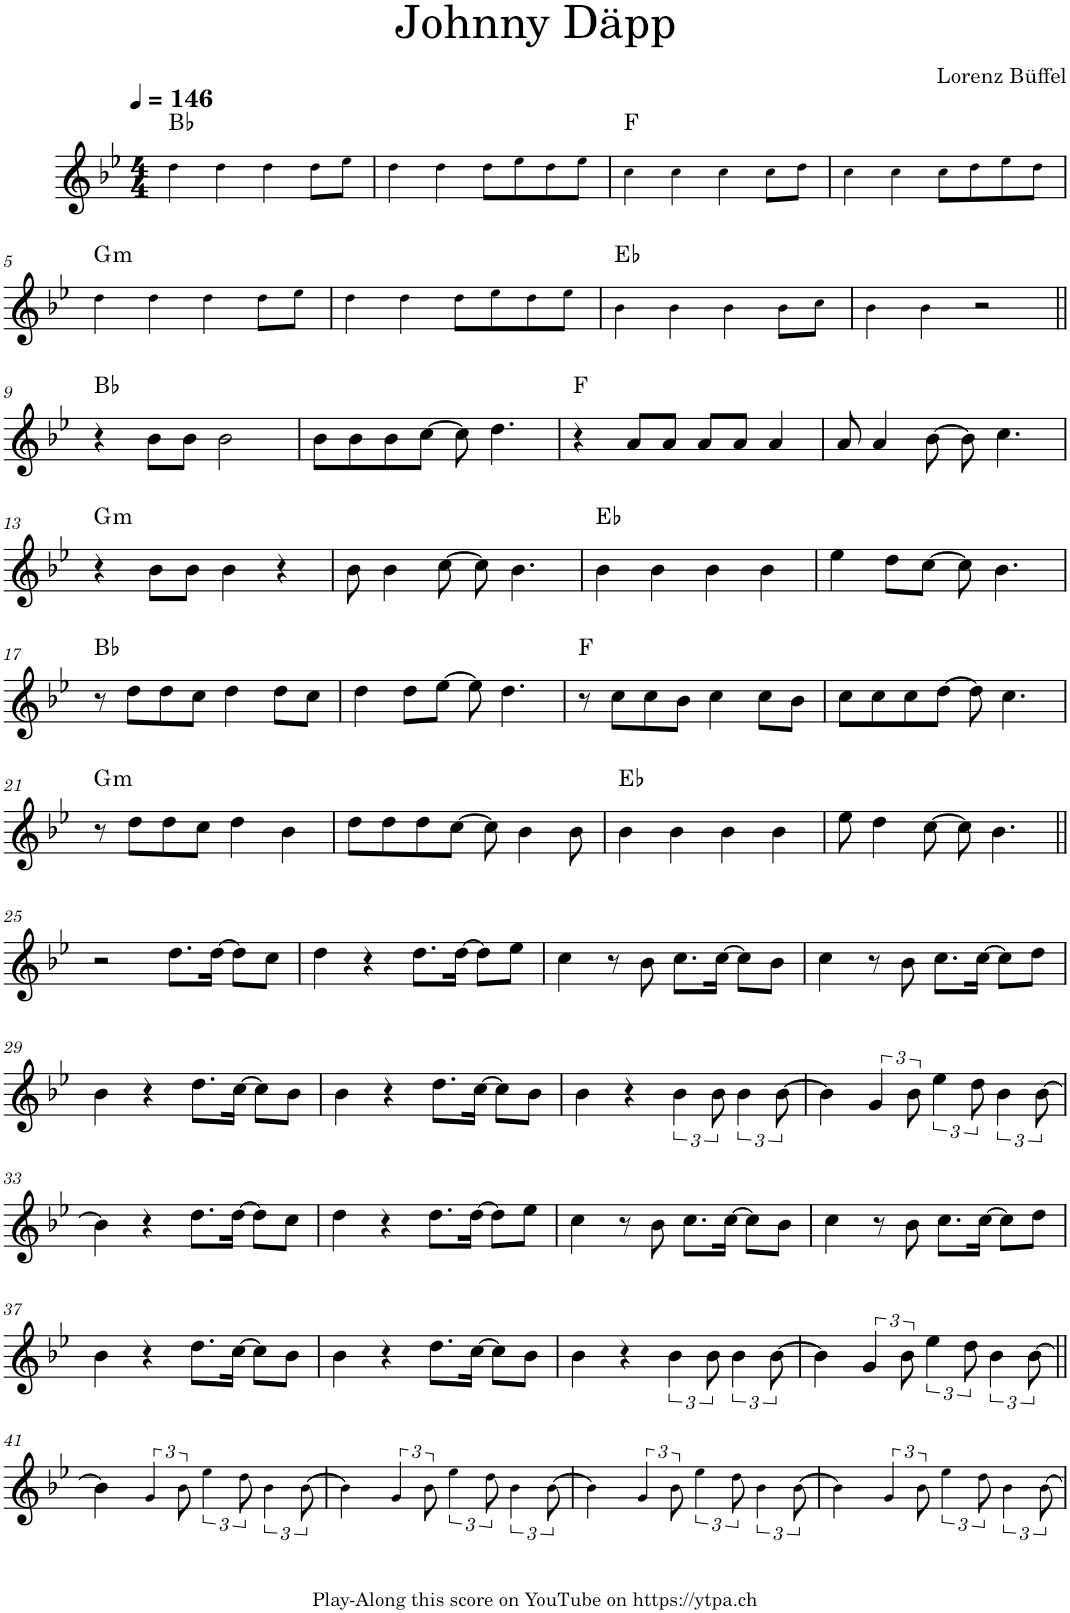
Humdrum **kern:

**kern	**harte
*part1	*part1
*staff1	*
*I"Piano	*
*I'Pno.	*
*clefG2	*
*k[b-e-]	*
*M4/4	*
*MM146	*
=1	=1
4dd!\	Bb:maj
4dd!\	.
4dd!\	.
8dd!\L	.
8ee-!\J	.
=2	=2
4dd!\	.
4dd!\	.
8dd!\L	.
8ee-!\	.
8dd!\	.
8ee-!\J	.
=3	=3
4cc!\	F:maj
4cc!\	.
4cc!\	.
8cc!\L	.
8dd!\J	.
=4	=4
4cc!\	.
4cc!\	.
8cc!\L	.
8dd!\	.
8ee-!\	.
8dd!\J	.
!!LO:LB:g=z
=5	=5
!	!LO:H:kt=m
4dd!\	G:min
4dd!\	.
4dd!\	.
8dd!\L	.
8ee-!\J	.
=6	=6
4dd!\	.
4dd!\	.
8dd!\L	.
8ee-!\	.
8dd!\	.
8ee-!\J	.
=7	=7
4b-!\	Eb:maj
4b-!\	.
4b-!\	.
8b-!\L	.
8cc!\J	.
=8	=8
4b-!\	.
4b-!\	.
2r	.
!!LO:LB:g=z
=9||	=9||
4r	Bb:maj
8b-\L	.
8b-\J	.
2b-\	.
=10	=10
8b-\L	.
8b-\	.
8b-\	.
[8cc\J	.
8cc\]	.
4.dd\	.
=11	=11
4r	F:maj
8a/L	.
8a/J	.
8a/L	.
8a/J	.
4a/	.
=12	=12
8a/	.
4a/	.
[8b-\	.
8b-\]	.
4.cc\	.
!!LO:LB:g=z
=13	=13
!	!LO:H:kt=m
4r	G:min
8b-\L	.
8b-\J	.
4b-\	.
4r	.
=14	=14
8b-\	.
4b-\	.
[8cc\	.
8cc\]	.
4.b-\	.
=15	=15
4b-\	Eb:maj
4b-\	.
4b-\	.
4b-\	.
=16	=16
4ee-\	.
8dd\L	.
[8cc\J	.
8cc\]	.
4.b-\	.
!!LO:LB:g=z
=17	=17
8r	Bb:maj
8dd\L	.
8dd\	.
8cc\J	.
4dd\	.
8dd\L	.
8cc\J	.
=18	=18
4dd\	.
8dd\L	.
[8ee-\J	.
8ee-\]	.
4.dd\	.
=19	=19
8r	F:maj
8cc\L	.
8cc\	.
8b-\J	.
4cc\	.
8cc\L	.
8b-\J	.
=20	=20
8cc\L	.
8cc\	.
8cc\	.
[8dd\J	.
8dd\]	.
4.cc\	.
!!LO:LB:g=z
=21	=21
!	!LO:H:kt=m
8r	G:min
8dd\L	.
8dd\	.
8cc\J	.
4dd\	.
4b-\	.
=22	=22
8dd\L	.
8dd\	.
8dd\	.
[8cc\J	.
8cc\]	.
4b-\	.
8b-\	.
=23	=23
4b-\	Eb:maj
4b-\	.
4b-\	.
4b-\	.
=24	=24
8ee-\	.
4dd\	.
[8cc\	.
8cc\]	.
4.b-\	.
!!LO:LB:g=z
=25||	=25||
2r	.
8.dd\L	.
[16dd\Jk	.
8dd\L]	.
8cc\J	.
=26	=26
4dd\	.
4r	.
8.dd\L	.
[16dd\Jk	.
8dd\L]	.
8ee-\J	.
=27	=27
4cc\	.
8r	.
8b-\	.
8.cc\L	.
[16cc\Jk	.
8cc\L]	.
8b-\J	.
=28	=28
4cc\	.
8r	.
8b-\	.
8.cc\L	.
[16cc\Jk	.
8cc\L]	.
8dd\J	.
!!LO:LB:g=z
=29	=29
4b-\	.
4r	.
8.dd\L	.
[16cc\Jk	.
8cc\L]	.
8b-\J	.
=30	=30
4b-\	.
4r	.
8.dd\L	.
[16cc\Jk	.
8cc\L]	.
8b-\J	.
=31	=31
4b-\	.
4r	.
6b-\	.
12b-\	.
6b-\	.
[12b-\	.
=32	=32
4b-\]	.
6g/	.
12b-\	.
6ee-\	.
12dd\	.
6b-\	.
[12b-\	.
!!LO:LB:g=z
=33	=33
4b-\]	.
4r	.
8.dd\L	.
[16dd\Jk	.
8dd\L]	.
8cc\J	.
=34	=34
4dd\	.
4r	.
8.dd\L	.
[16dd\Jk	.
8dd\L]	.
8ee-\J	.
=35	=35
4cc\	.
8r	.
8b-\	.
8.cc\L	.
[16cc\Jk	.
8cc\L]	.
8b-\J	.
=36	=36
4cc\	.
8r	.
8b-\	.
8.cc\L	.
[16cc\Jk	.
8cc\L]	.
8dd\J	.
!!LO:LB:g=z
=37	=37
4b-\	.
4r	.
8.dd\L	.
[16cc\Jk	.
8cc\L]	.
8b-\J	.
=38	=38
4b-\	.
4r	.
8.dd\L	.
[16cc\Jk	.
8cc\L]	.
8b-\J	.
=39	=39
4b-\	.
4r	.
6b-\	.
12b-\	.
6b-\	.
[12b-\	.
=40	=40
4b-\]	.
6g/	.
12b-\	.
6ee-\	.
12dd\	.
6b-\	.
[12b-\	.
!!LO:LB:g=z
=41||	=41||
4b-\]	.
6g!/	.
12b-!\	.
6ee-!\	.
12dd!\	.
6b-!\	.
[12b-!\	.
=42	=42
4b-!\]	.
6g!/	.
12b-!\	.
6ee-!\	.
12dd!\	.
6b-!\	.
[12b-!\	.
=43	=43
4b-!\]	.
6g!/	.
12b-!\	.
6ee-!\	.
12dd!\	.
6b-!\	.
[12b-!\	.
=44	=44
4b-!\]	.
6g!/	.
12b-!\	.
6ee-!\	.
12dd!\	.
6b-!\	.
[12b-!\	.
=	=
*-	*-
